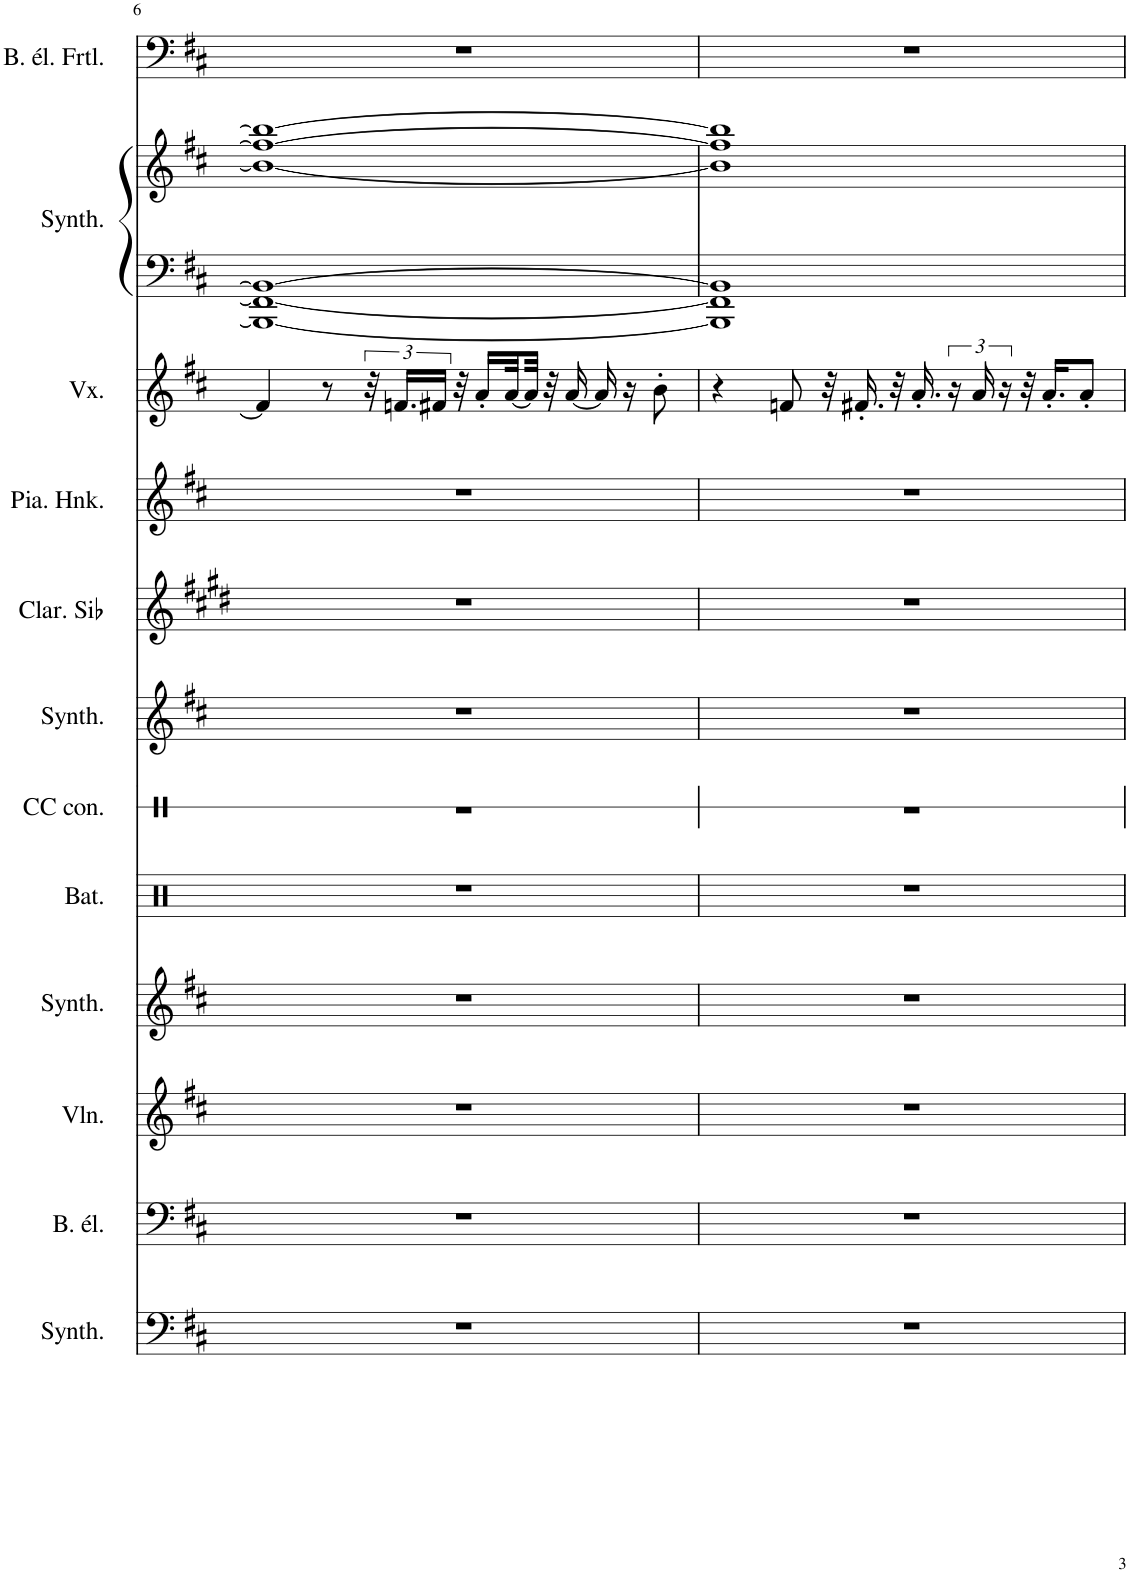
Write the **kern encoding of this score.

**kern	**kern	**kern	**kern	**kern	**kern	**kern	**kern	**kern	**kern	**kern	**kern	**kern
*part12	*part11	*part10	*part9	*part8	*part7	*part6	*part5	*part4	*part3	*part2	*part2	*part1
*staff13	*staff12	*staff11	*staff10	*staff9	*staff8	*staff7	*staff6	*staff5	*staff4	*staff3	*staff2	*staff1
*I"Synthétiseur d'effets	*I"Basse électrique	*I"Violon	*I"Synthétiseur d'effets	*I"Batterie	*I"Caisse claire de concert	*I"Synthétiseur d'effets	*I"Clarinette en Sib	*I"Piano Honky Tonk	*I"Voix	*I"Synthétiseur d'instruments à cordes	*	*I"Basse électrique fretless, Fretless Bass
*I'Synth.	*I'B. él.	*I'Vln.	*I'Synth.	*I'Bat.	*I'CC con.	*I'Synth.	*I'Clar. Sib	*I'Pia. Hnk.	*I'Vx.	*I'Synth.	*	*I'B. él. Frtl.
!!LO:PB:g=z
*clefF4	*clefF4	*clefG2	*clefG2	*clefX	*clefX	*clefG2	*clefG2	*clefG2	*clefG2	*clefF4	*clefG2	*clefF4
*	*Trd7c12	*	*	*	*	*	*Trd1c2	*	*	*	*	*Trd7c12
*k[f#c#]	*k[f#c#]	*k[f#c#]	*k[f#c#]	*k[]	*k[f#c#]	*k[f#c#]	*k[f#c#g#d#]	*k[f#c#]	*k[f#c#]	*k[f#c#]	*k[f#c#]	*k[f#c#]
*M4/4	*M4/4	*M4/4	*M4/4	*M4/4	*M4/4	*M4/4	*M4/4	*M4/4	*M4/4	*M4/4	*M4/4	*M4/4
=6	=6	=6	=6	=6	=6	=6	=6	=6	=6	=6	=6	=6
1r	1r	1r	1r	1r	1r	1r	1r	1r	4f#/]	1BBB_ 1FF#_ 1BB_	1b_ 1ff#_ 1bb_	1r
.	.	.	.	.	.	.	.	.	8r	.	.	.
.	.	.	.	.	.	.	.	.	48r	.	.	.
.	.	.	.	.	.	.	.	.	24.fn/LL	.	.	.
.	.	.	.	.	.	.	.	.	24f#X/JJ	.	.	.
.	.	.	.	.	.	.	.	.	32r	.	.	.
.	.	.	.	.	.	.	.	.	16a'/LL	.	.	.
.	.	.	.	.	.	.	.	.	[32a/L	.	.	.
.	.	.	.	.	.	.	.	.	32a/JJJ]	.	.	.
.	.	.	.	.	.	.	.	.	32r	.	.	.
.	.	.	.	.	.	.	.	.	[16a/	.	.	.
.	.	.	.	.	.	.	.	.	16a/]	.	.	.
.	.	.	.	.	.	.	.	.	16r	.	.	.
.	.	.	.	.	.	.	.	.	8b'\	.	.	.
=7	=7	=7	=7	=7	=7	=7	=7	=7	=7	=7	=7	=7
1r	1r	1r	1r	1r	1r	1r	1r	1r	4r	1BBB] 1FF#] 1BB]	1b] 1ff#] 1bb]	1r
.	.	.	.	.	.	.	.	.	8fn/	.	.	.
.	.	.	.	.	.	.	.	.	32r	.	.	.
.	.	.	.	.	.	.	.	.	16.f#X'/	.	.	.
.	.	.	.	.	.	.	.	.	32r	.	.	.
.	.	.	.	.	.	.	.	.	16.a'/	.	.	.
.	.	.	.	.	.	.	.	.	24r	.	.	.
.	.	.	.	.	.	.	.	.	24a/	.	.	.
.	.	.	.	.	.	.	.	.	24r	.	.	.
.	.	.	.	.	.	.	.	.	32r	.	.	.
.	.	.	.	.	.	.	.	.	16.a'/KL	.	.	.
.	.	.	.	.	.	.	.	.	8a'/J	.	.	.
=	=	=	=	=	=	=	=	=	=	=	=	=
*-	*-	*-	*-	*-	*-	*-	*-	*-	*-	*-	*-	*-
